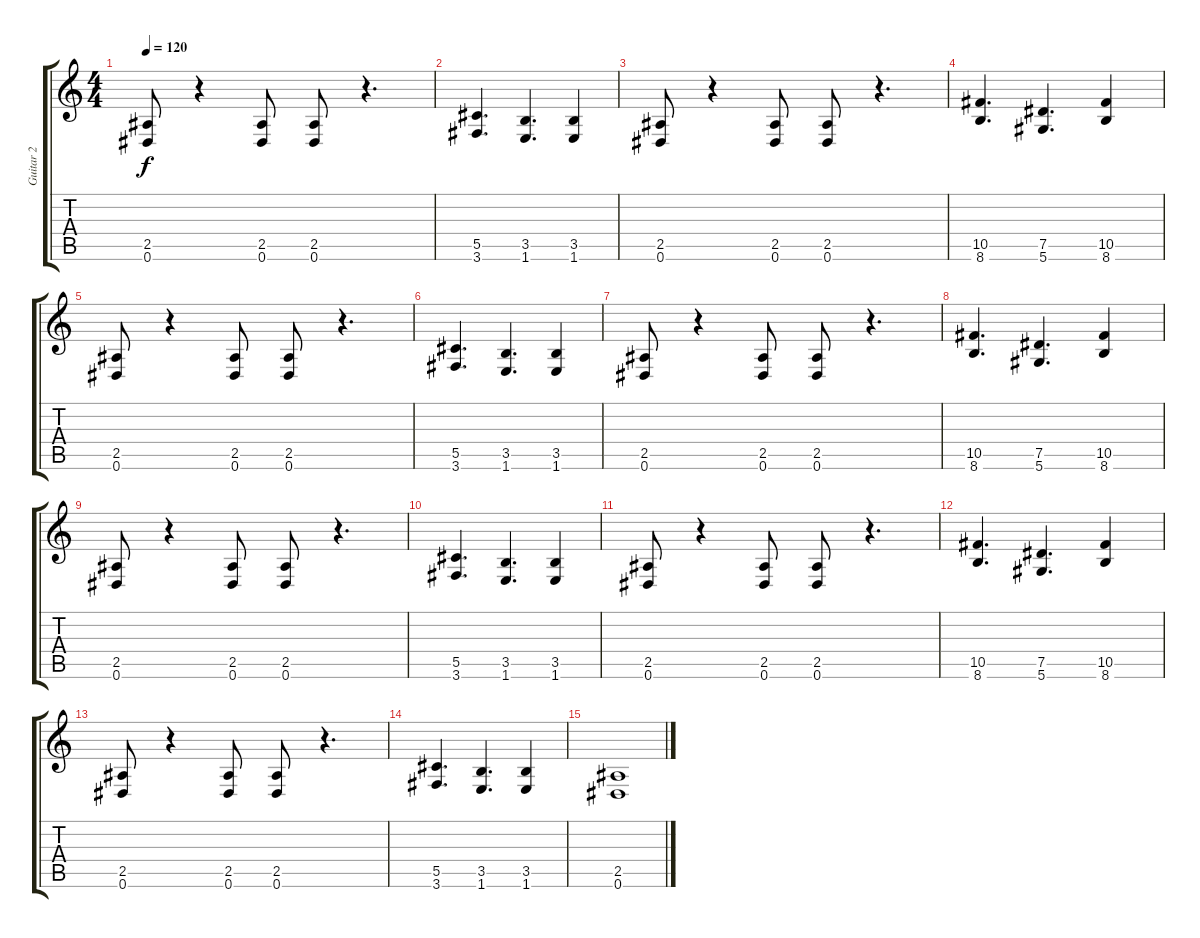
\track ("Guitar 2" "Guitar 2") {instrument overdrivenguitar}
\staff {score tabs}
\tuning (Eb4 Bb3 Gb3 Db3 Ab2 Eb2) {hide}
\ts (4 4)
\tempo 120
\clef g2
\ks c
(2.5 0.6).8{dy f} r.4 (2.5 0.6).8 (2.5 0.6).8 r.4{d} |
(5.5 3.6).4{d} (3.5 1.6).4{d} (3.5 1.6).4 |
(2.5 0.6).8 r.4 (2.5 0.6).8 (2.5 0.6).8 r.4{d} |
(10.5 8.6).4{d} (7.5 5.6).4{d} (10.5 8.6).4 |
(2.5 0.6).8 r.4 (2.5 0.6).8 (2.5 0.6).8 r.4{d} |
(5.5 3.6).4{d} (3.5 1.6).4{d} (3.5 1.6).4 |
(2.5 0.6).8 r.4 (2.5 0.6).8 (2.5 0.6).8 r.4{d} |
(10.5 8.6).4{d} (7.5 5.6).4{d} (10.5 8.6).4 |
(2.5 0.6).8 r.4 (2.5 0.6).8 (2.5 0.6).8 r.4{d} |
(5.5 3.6).4{d} (3.5 1.6).4{d} (3.5 1.6).4 |
(2.5 0.6).8 r.4 (2.5 0.6).8 (2.5 0.6).8 r.4{d} |
(10.5 8.6).4{d} (7.5 5.6).4{d} (10.5 8.6).4 |
(2.5 0.6).8 r.4 (2.5 0.6).8 (2.5 0.6).8 r.4{d} |
(5.5 3.6).4{d} (3.5 1.6).4{d} (3.5 1.6).4 |
(2.5 0.6).1
